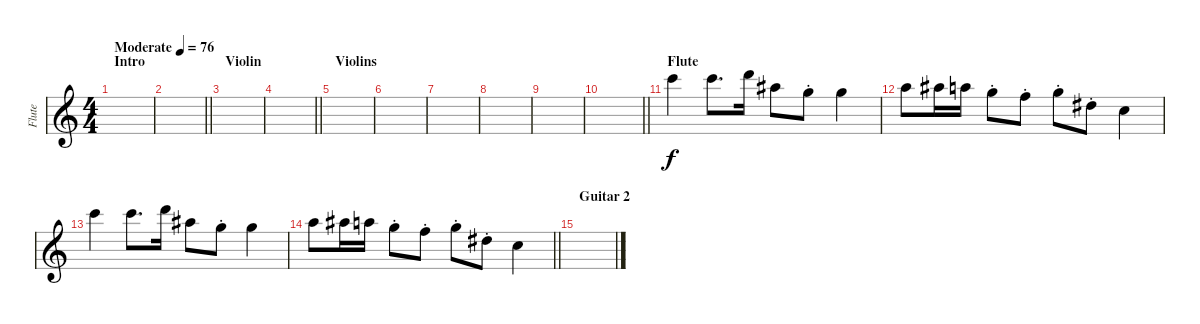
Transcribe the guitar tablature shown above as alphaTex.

\track ("Flute" "Flute") {instrument piccolo}
\staff {score}
\tuning (E4 B3 G3 D3 A2 E2) {hide}
\ts (4 4)
\section ("" "Intro")
\tempo (76 "Moderate")
\clef g2
\ks c
|
\barLineRight lightlight
|
\section ("" "Violin")
|
\barLineRight lightlight
|
\section ("" "Violins")
|
|
|
|
|
\barLineRight lightlight
|
\section ("" "Flute")
20.1.4 20.1.8{d} 22.1.16 18.1.8 20.2{st}.8 20.2.4 |
22.2.8 23.2.16 22.2.16 24.3{st}.8 22.3{st}.8 24.3{st}.8 20.3{st}.8 22.4.4 |
20.1.4 20.1.8{d} 22.1.16 18.1.8 20.2{st}.8 20.2.4 |
\barLineRight lightlight
22.2.8 23.2.16 22.2.16 24.3{st}.8 22.3{st}.8 24.3{st}.8 20.3{st}.8 22.4.4 |
\section ("" "Guitar 2")
